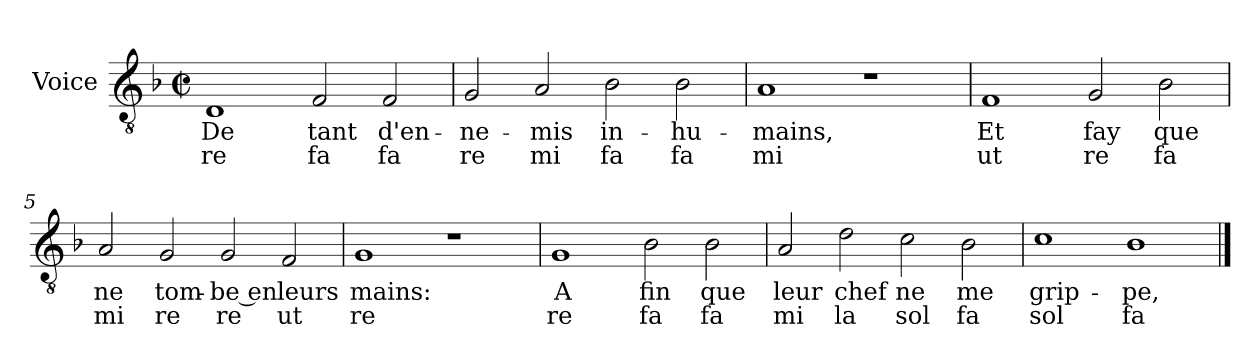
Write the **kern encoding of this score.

**kern	**text	**text
*part1	*part1	*part1
*staff1	*staff1	*staff1
*I"Voice	*	*
*I'Vo.	*	*
*clefGv2	*	*
*k[b-]	*	*
*M4/2	*	*
*met(c|)	*	*
=1	=1	=1
1D	De	re
2F/	tant	fa
2F/	d'en-	fa
=2	=2	=2
2G/	-ne-	re
2A/	-mis	mi
2B-\	in-	fa
2B-\	-hu-	fa
=3	=3	=3
1A	-mains,	mi
1r	.	.
=4	=4	=4
1F	Et	ut
2G/	fay	re
2B-\	que	fa
=5	=5	=5
2A/	ne	mi
2G/	tom-	re
2G/	-be en	re
2F/	leurs	ut
=6	=6	=6
1G	mains:	re
1r	.	.
=7	=7	=7
1G	A	re
2B-\	fin	fa
2B-\	que	fa
=8	=8	=8
2A/	leur	mi
2d\	chef	la
2c\	ne	sol
2B-\	me	fa
=9	=9	=9
1c	grip-	sol
1B-	-pe,	fa
==	==	==
*-	*-	*-
